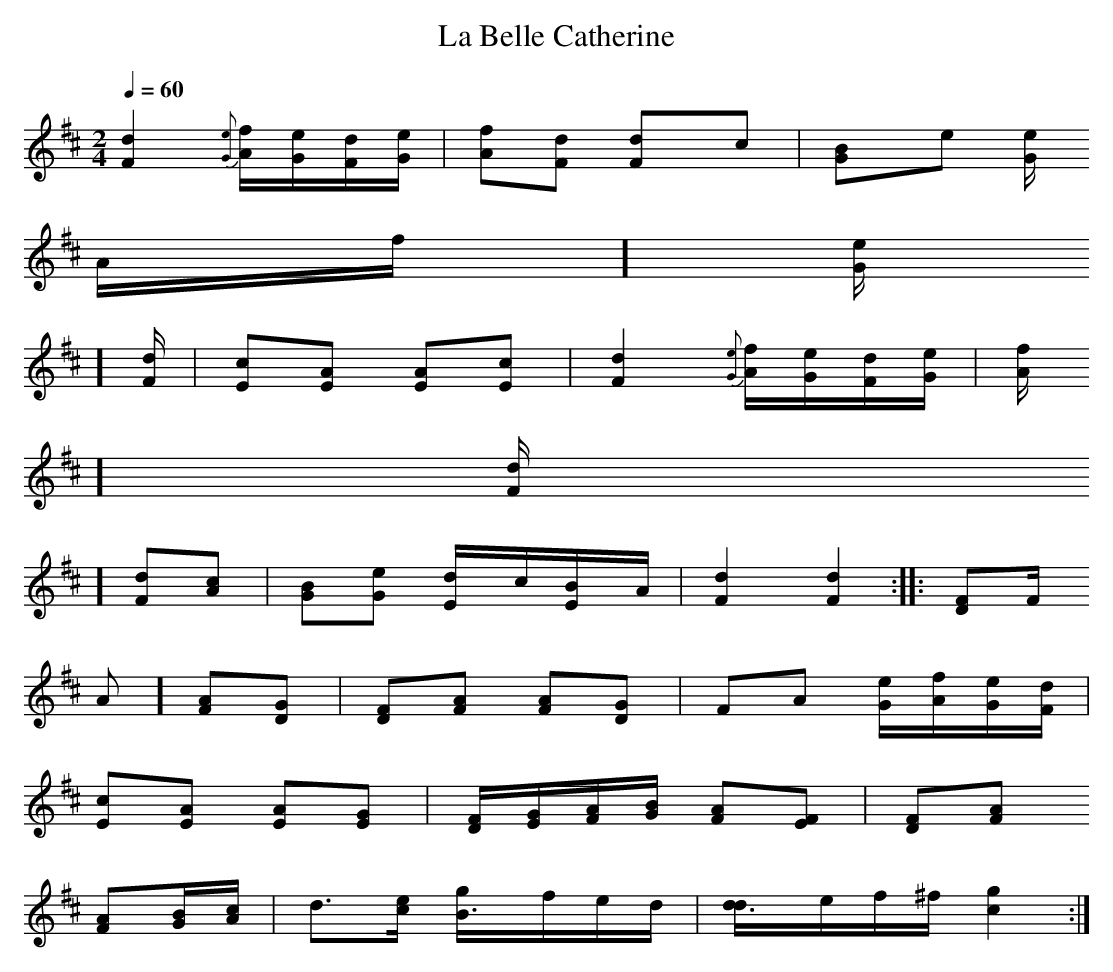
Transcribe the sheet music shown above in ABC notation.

X:1
T:La Belle Catherine
M:2/4
L:1/16
Q:1/4=60
K:D
[F4d4] {[Ge]}[Af][Ge][Fd][Ge] | [A2f2][F2d2] [F4d2]c2 | [G4B2]e2 [Ge][
Af][Ge
][Fd] | [E2c2][E2A2] [E2A2][E2c2] | [F4d4] {[Ge]}[Af][Ge][Fd][Ge] | [A2f
2][F2d
2] [F2d2][A2c2] | [G2B2][G2e2] [E2d]c[E2B]A | [F4d4] [F4d4] :||: [D2F2][F
2A2] [F2A2][D2G2] | [D2F2][F2A2] [F2A2][D2G2] | F2A2 [Ge][Af][Ge][Fd] |
[E2c2][E2A2] [E2A2][E2G2] | [DF][EG][FA][GB] [F2A2][E2F2] | [D2F2][F2A2]
[F2A2][GB][Ac] | d3[ce] [B3g]fed | [d3d]ef^f [c4g4] :|
